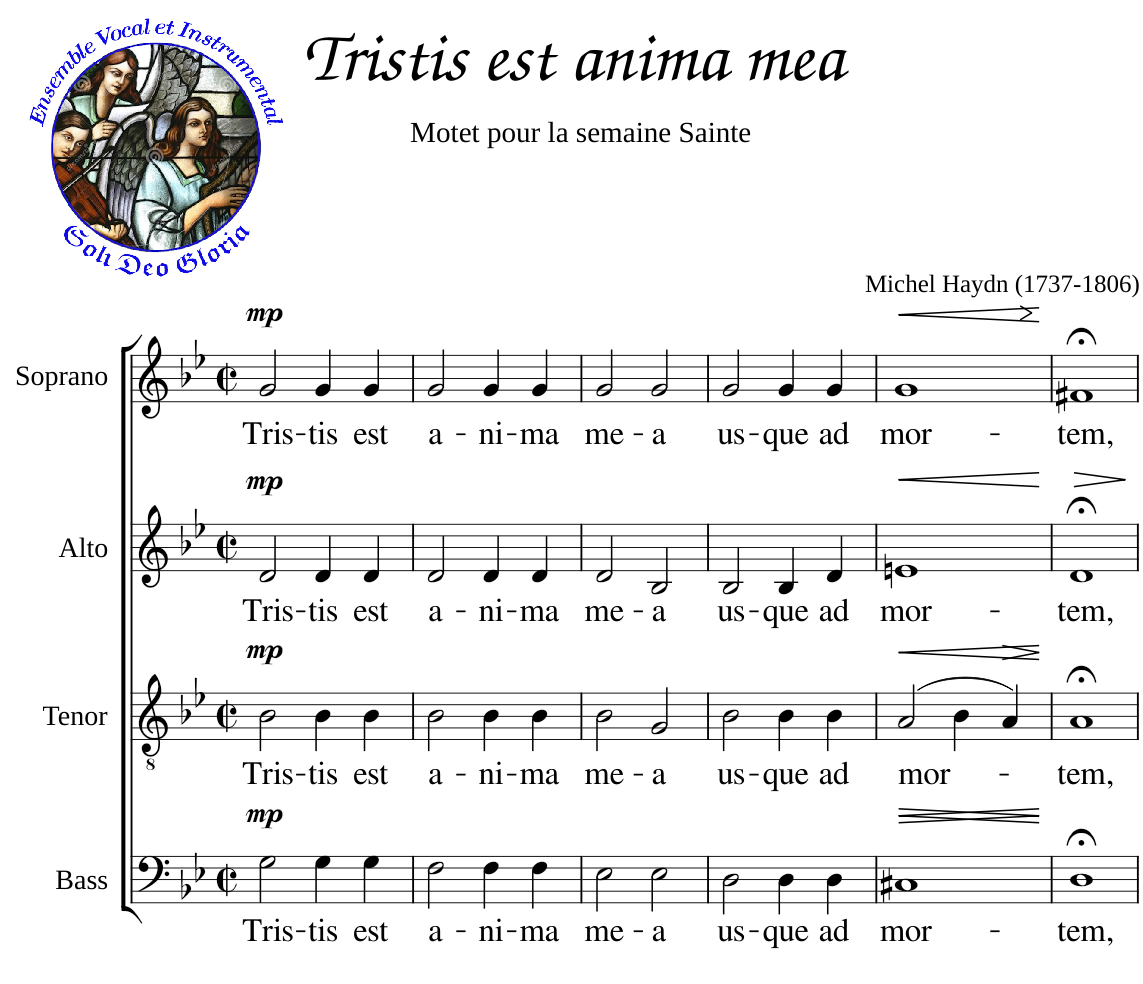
**kern	**text	**dynam	**kern	**text	**dynam	**kern	**text	**dynam	**kern	**text	**dynam
*part4	*part4	*part4	*part3	*part3	*part3	*part2	*part2	*part2	*part1	*part1	*part1
*staff4	*staff4	*staff4	*staff3	*staff3	*staff3	*staff2	*staff2	*staff2	*staff1	*staff1	*staff1
*I"Bass	*	*	*I"Tenor	*	*	*I"Alto	*	*	*I"Soprano	*	*
*I'B.	*	*	*I'T.	*	*	*I'A.	*	*	*I'S.	*	*
*clefF4	*	*	*clefGv2	*	*	*clefG2	*	*	*clefG2	*	*
*k[b-e-]	*	*	*k[b-e-]	*	*	*k[b-e-]	*	*	*k[b-e-]	*	*
*M2/2	*	*	*M2/2	*	*	*M2/2	*	*	*M2/2	*	*
*met(c|)	*	*	*met(c|)	*	*	*met(c|)	*	*	*met(c|)	*	*
=1	=1	=1	=1	=1	=1	=1	=1	=1	=1	=1	=1
!	!LO:LY:b	!LO:DY:a	!	!LO:LY:b	!LO:DY:a	!	!LO:LY:b	!LO:DY:a	!	!LO:LY:b	!LO:DY:a
2G\	Tris-	mp	2B-\	Tris-	mp	2d/	Tris-	mp	2g/	Tris-	mp
!	!LO:LY:b	!	!	!LO:LY:b	!	!	!LO:LY:b	!	!	!LO:LY:b	!
4G\	-tis	.	4B-\	-tis	.	4d/	-tis	.	4g/	-tis	.
!	!LO:LY:b	!	!	!LO:LY:b	!	!	!LO:LY:b	!	!	!LO:LY:b	!
4G\	est	.	4B-\	est	.	4d/	est	.	4g/	est	.
=2	=2	=2	=2	=2	=2	=2	=2	=2	=2	=2	=2
!	!LO:LY:b	!	!	!LO:LY:b	!	!	!LO:LY:b	!	!	!LO:LY:b	!
2F\	a-	.	2B-\	a-	.	2d/	a-	.	2g/	a-	.
!	!LO:LY:b	!	!	!LO:LY:b	!	!	!LO:LY:b	!	!	!LO:LY:b	!
4F\	-ni-	.	4B-\	-ni-	.	4d/	-ni-	.	4g/	-ni-	.
!	!LO:LY:b	!	!	!LO:LY:b	!	!	!LO:LY:b	!	!	!LO:LY:b	!
4F\	-ma	.	4B-\	-ma	.	4d/	-ma	.	4g/	-ma	.
=3	=3	=3	=3	=3	=3	=3	=3	=3	=3	=3	=3
!	!LO:LY:b	!	!	!LO:LY:b	!	!	!LO:LY:b	!	!	!LO:LY:b	!
2E-\	me-	.	2B-\	me-	.	2d/	me-	.	2g/	me-	.
!	!LO:LY:b	!	!	!LO:LY:b	!	!	!LO:LY:b	!	!	!LO:LY:b	!
2E-\	-a	.	2G/	-a	.	2B-/	-a	.	2g/	-a	.
=4	=4	=4	=4	=4	=4	=4	=4	=4	=4	=4	=4
!	!LO:LY:b	!	!	!LO:LY:b	!	!	!LO:LY:b	!	!	!LO:LY:b	!
2D\	us-	.	2B-\	us-	.	2B-/	us-	.	2g/	us-	.
!	!LO:LY:b	!	!	!LO:LY:b	!	!	!LO:LY:b	!	!	!LO:LY:b	!
4D\	-que	.	4B-\	-que	.	4B-/	-que	.	4g/	-que	.
!	!LO:LY:b	!	!	!LO:LY:b	!	!	!LO:LY:b	!	!	!LO:LY:b	!
4D\	ad	.	4B-\	ad	.	4d/	ad	.	4g/	ad	.
=5	=5	=5	=5	=5	=5	=5	=5	=5	=5	=5	=5
!	!LO:LY:b	!LO:HP:b	!	!	!	!	!	!	!	!	!
!	!	!LO:HP:n=1:b	!	!LO:LY:b	!LO:HP:b	!	!LO:LY:b	!LO:HP:b	!	!LO:LY:b	!LO:HP:b
1C#X	mor-	< >	(2A/	mor-	<	1en	mor-	<	1g	mor-	<
.	.	.	4B-\	.	.	.	.	.	.	.	.
!	!	!	!	!	!LO:HP:b	!	!	!	!	!	!
.	.	.	4A/)	.	>	.	.	.	.	.	.
.	.	[	.	.	[ ]	.	.	[	.	.	[
=6	=6	=6	=6	=6	=6	=6	=6	=6	=6	=6	=6
!	!LO:LY:b	!	!	!LO:LY:b	!	!	!LO:LY:b	!LO:HP:b	!	!LO:LY:b	!LO:HP:b
1D;<	-tem,	.	1A;<	-tem,	.	1d;<	-tem,	>	1f#X;<	-tem,	>
.	.	]	.	.	.	.	.	]	.	.	]
=	=	=	=	=	=	=	=	=	=	=	=
*-	*-	*-	*-	*-	*-	*-	*-	*-	*-	*-	*-
